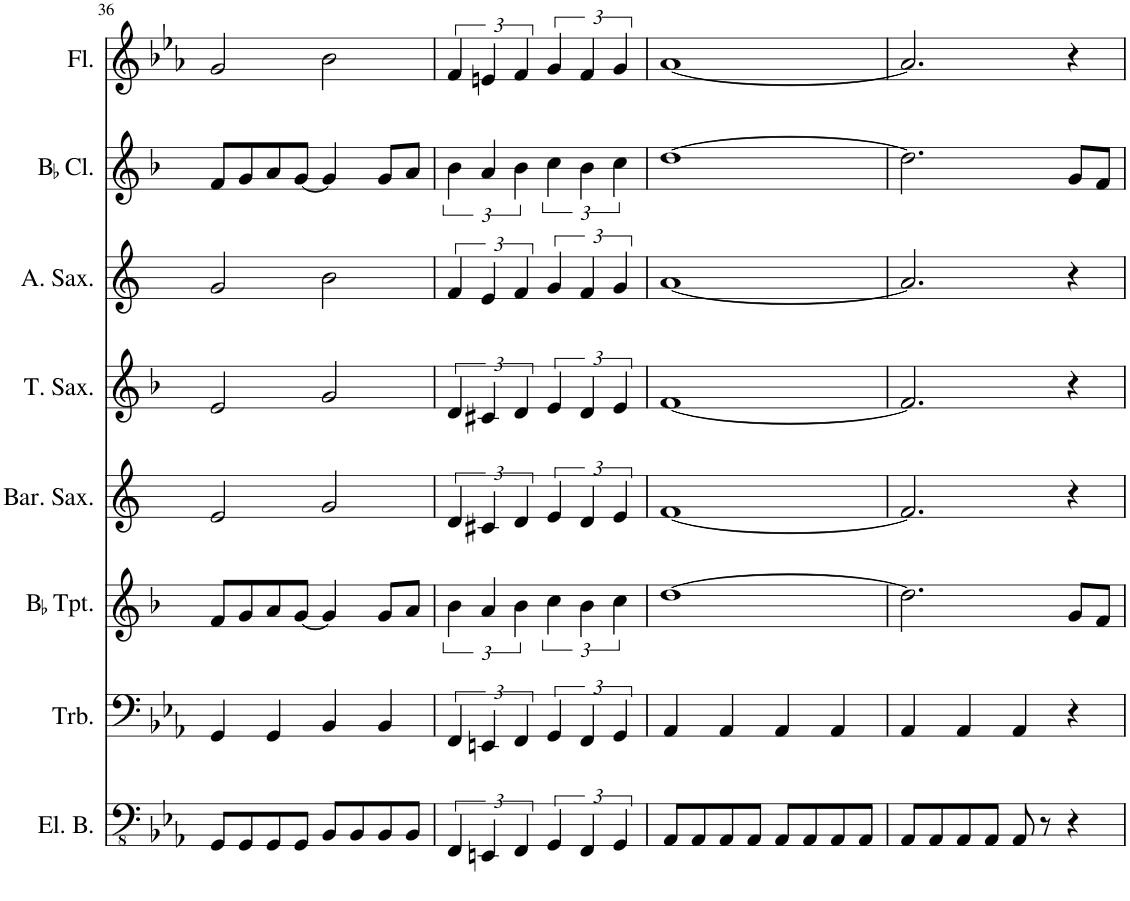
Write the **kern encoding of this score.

**kern	**kern	**kern	**kern	**kern	**kern	**kern	**kern
*part8	*part7	*part6	*part5	*part4	*part3	*part2	*part1
*staff8	*staff7	*staff6	*staff5	*staff4	*staff3	*staff2	*staff1
*I"Electric Bass	*I"Trombone	*I"BaccidentalFlat Trumpet	*I"Baritone Saxophone	*I"Tenor Saxophone	*I"Alto Saxophone	*I"BaccidentalFlat Clarinet	*I"Flute
*I'El. B.	*I'Trb.	*I'BaccidentalFlat Tpt.	*I'Bar. Sax.	*I'T. Sax.	*I'A. Sax.	*I'BaccidentalFlat Cl.	*I'Fl.
!!LO:PB:g=z
*clefFv4	*clefF4	*clefG2	*clefG2	*clefG2	*clefG2	*clefG2	*clefG2
*	*	*Trd1c2	*Trd12c21	*Trd8c14	*Trd5c9	*Trd1c2	*
*k[b-e-a-]	*k[b-e-a-]	*k[b-]	*k[]	*k[b-]	*k[]	*k[b-]	*k[b-e-a-]
*M4/4	*M4/4	*M4/4	*M4/4	*M4/4	*M4/4	*M4/4	*M4/4
=36	=36	=36	=36	=36	=36	=36	=36
8GGG/L	4GG/	8f/L	2e/	2e/	2g/	8f/L	2g/
8GGG/	.	8g/	.	.	.	8g/	.
8GGG/	4GG/	8a/	.	.	.	8a/	.
8GGG/J	.	[8g/J	.	.	.	[8g/J	.
8BBB-/L	4BB-/	4g/]	2g/	2g/	2b\	4g/]	2b-\
8BBB-/	.	.	.	.	.	.	.
8BBB-/	4BB-/	8g/L	.	.	.	8g/L	.
8BBB-/J	.	8a/J	.	.	.	8a/J	.
=37	=37	=37	=37	=37	=37	=37	=37
6FFF/	6FF/	6b-\	6d/	6d/	6f/	6b-\	6f/
6EEEn/	6EEn/	6a/	6c#X/	6c#X/	6e/	6a/	6en/
6FFF/	6FF/	6b-\	6d/	6d/	6f/	6b-\	6f/
6GGG/	6GG/	6cc\	6e/	6e/	6g/	6cc\	6g/
6FFF/	6FF/	6b-\	6d/	6d/	6f/	6b-\	6f/
6GGG/	6GG/	6cc\	6e/	6e/	6g/	6cc\	6g/
=38	=38	=38	=38	=38	=38	=38	=38
8AAA-/L	4AA-/	[1dd	[1f	[1f	[1a	[1dd	[1a-
8AAA-/	.	.	.	.	.	.	.
8AAA-/	4AA-/	.	.	.	.	.	.
8AAA-/J	.	.	.	.	.	.	.
8AAA-/L	4AA-/	.	.	.	.	.	.
8AAA-/	.	.	.	.	.	.	.
8AAA-/	4AA-/	.	.	.	.	.	.
8AAA-/J	.	.	.	.	.	.	.
=39	=39	=39	=39	=39	=39	=39	=39
8AAA-/L	4AA-/	2.dd\]	2.f/]	2.f/]	2.a/]	2.dd\]	2.a-/]
8AAA-/	.	.	.	.	.	.	.
8AAA-/	4AA-/	.	.	.	.	.	.
8AAA-/J	.	.	.	.	.	.	.
8AAA-/	4AA-/	.	.	.	.	.	.
8r	.	.	.	.	.	.	.
4r	4r	8g/L	4r	4r	4r	8g/L	4r
.	.	8f/J	.	.	.	8f/J	.
=	=	=	=	=	=	=	=
*-	*-	*-	*-	*-	*-	*-	*-
